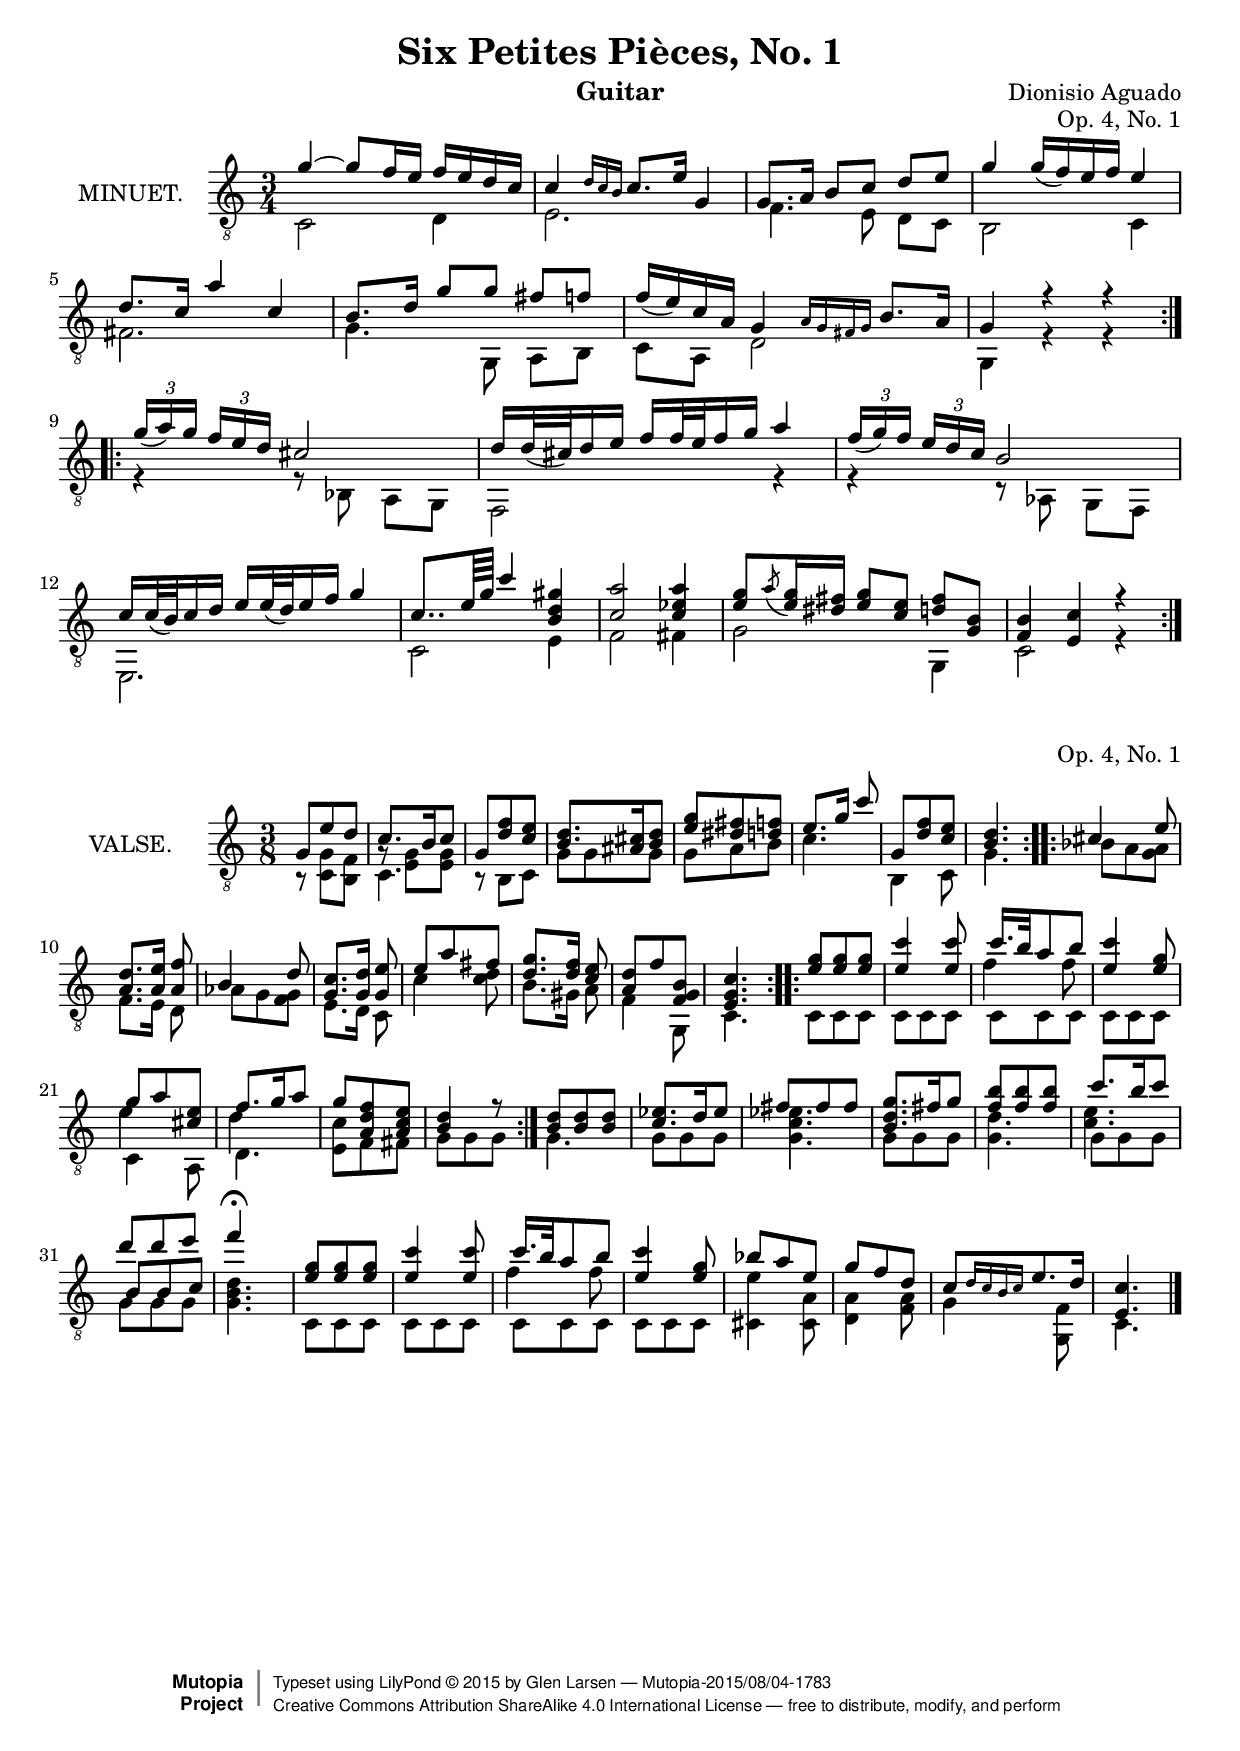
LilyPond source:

\version "2.18.2"

\header {
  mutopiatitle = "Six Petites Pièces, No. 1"
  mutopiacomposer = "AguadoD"
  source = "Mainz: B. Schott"
  % source = "Statens musikbibliotek - The Music Library of Sweden"
  % http://urn.kb.se/resolve?urn=urn:nbn:se:statensmusikverk-4033
  date = "1830"
  title = "Six Petites Pièces, No. 1"
  composer = "Dionisio Aguado"
  instrument = "Guitar"
  opus = "Op. 4, No. 1"
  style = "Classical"
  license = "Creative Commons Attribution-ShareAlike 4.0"
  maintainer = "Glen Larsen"
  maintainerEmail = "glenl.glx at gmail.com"

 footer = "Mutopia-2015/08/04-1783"
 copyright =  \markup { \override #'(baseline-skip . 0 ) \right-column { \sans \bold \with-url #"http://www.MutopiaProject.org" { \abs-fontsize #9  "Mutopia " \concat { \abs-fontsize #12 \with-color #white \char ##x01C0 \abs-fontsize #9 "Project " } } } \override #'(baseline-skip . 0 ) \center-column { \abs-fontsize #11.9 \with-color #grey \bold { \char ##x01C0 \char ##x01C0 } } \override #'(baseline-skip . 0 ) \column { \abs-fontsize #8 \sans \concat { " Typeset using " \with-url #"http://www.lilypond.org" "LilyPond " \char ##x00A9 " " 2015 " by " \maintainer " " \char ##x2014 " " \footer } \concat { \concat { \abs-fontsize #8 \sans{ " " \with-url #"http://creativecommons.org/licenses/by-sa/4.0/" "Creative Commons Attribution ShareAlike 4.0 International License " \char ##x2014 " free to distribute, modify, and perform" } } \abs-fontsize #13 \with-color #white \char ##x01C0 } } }
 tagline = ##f
}

\layout {
  indent = 72\pt
  short-indent = 0\mm
}

%%%
%%% First part: MINUET
%%%
mUpperVoice = \relative c'' {
  \voiceOne
  \slurDown
  \repeat volta 2 {
    g~ g8  f16 e f e d c |
    c4 \grace { d16[ c b] } c8. e16 g,4 |
    g8. a16 b8[ c] d e |
    g4 g16( f ) e f  e4 |
    d8. c16 a'4 c,4 |
    b8. d16 g8[ g] fis f |
    f16( e ) c a g4 \grace { a16[ g fis g] } b8. a16 |
    g4 r r |
  }
  \repeat volta 2 {
    \tuplet 3/2 { g'16([ a ) g] } \tuplet 3/2 { f[ e d] } cis2 |
    d16[ d32( cis ) d16 e] f[ f32 e f16 g] a4 |
    \tuplet 3/2 { f16([ g ) f] } \tuplet 3/2 { e[ d c] } b2 |
    c16[ c32( b ) c16 d] e[ e32( d ) e16 f] g4 |
    c,8..[ e64 g] c4 < gis d b > |
    < a c, >2 < a ees c >4 |
    < g e >8[ \acciaccatura { a8 } <g e >16 <dis fis>16] < g e >8[ < e c >8] < d fis >8[ < b g >8] |
    < f b >4 < e c' > r |
  }
}

mLowerVoice = \relative c {
  \voiceTwo
  \repeat volta 2 {
    c2 d4 |
    e2. |
    f4. e8 d[ c] |
    b2 c4 |
    fis2. |
    g4. g,8 a[ b] |
    c a d2 |
    g,4 r r |
  }
  \repeat volta 2 {
    r4 r8 bes a[ g] |
    f2 r4 |
    r4 r8 aes g[ f] |
    e2. |
    c'2 e4 |
    f2 fis4 |
    g2 g,4 |
    c2 r4 |
  }
}

%%%
%%% Second part: VALSE
%%%
vUpperVoice = \relative c' {
  \voiceOne
  \repeat volta 2 {
    g8 e' d |
    c8. b16 c8 |
    g8 <d' f> <c e> |
    <b d>8. <ais cis>16 <b d>8 |
    <e g> <dis fis> <d f> |
    e8.[ g16] c8 |
    g, <d' f> <c e> |
    <b d>4. |
  }
  \repeat volta 2 {
    cis4 e8 |
    <a, d>8.[ <a e'>16] <f' a,>8 |
    b,4 d8 |
    <c g>8.[ <g d'>16] <e' g,>8 |
    e a fis |
    <d g>8.[ <d f>16] <e c>8 |
    <a, d> f' <f, g b> |
    <e g c>4. |
  }
  \repeat volta 2 {
    <e' g>8 <e g>8 <e g>8 |
    <e c'>4 <e c'>8 |
    << { c'16. b32 a8 b } \\ { \shiftOn \stemDown f4 f8 } >> |
    <e c'>4 <e g>8  |
    g8 a <cis, e> |
    f8. g16 a8 |
    g8 <f d a> <e c a> |
    <d b>4 r8 |
  }
  <b d>8 <b d> <b d> |
  <c ees>8. d16 ees8 |
  fis8 fis fis |
  <b, d g>8. fis'16 g8 |
  <f b>8 <f b> <f b> |
  c'8. b16 c8 |
  d8 d e |
  f4\fermata s8 |
  <e, g>8 <e g> <e g> |
  <e c'>4 <e c'>8 |
  << { c'16. b32 a8 b } \\ { \shiftOn \stemDown f4 f8 } >> |
  <e c'>4 <e g>8 |
  bes'8 a e |
  g f d |
  c[ \grace { d16[ c b c] } e8. d16] |
  <c e,>4. |
  \bar "|."
}

vLowerVoice = \relative c {
  \voiceTwo
  \repeat volta 2 {
    r8 <g' c,> <f b,> |
    <<  { \stemDown c4. } \\ { g'8\rest <g e>8 <g e> } >> |
    r8 b, c |
    g' g g |
    g a b |
    c4. |
    b,4 c8 |
    g'4. |
  }
  \repeat volta 2 {
    bes8 a <g a> |
    f8.[ e16] d8 |
    aes' g <f g> |
    e8.[ d16] c8 |
    c'4 <c d>8 |
    b8.[ gis16] a8 |
    f4 g,8 |
    c4. |
  }
  \repeat volta 2 {
    c8 c c |
    c c c |
    c c c |
    c c c |
    << \stemDown { \shiftOn e'4 } \\ { c,4 a8 } >> |
    << \stemDown { \shiftOn d'4 } \\ { d,4. } >> |
    <c' e,>8 f, fis |
    g8 g8 g8 |
  }
  g4. |
  g8 g g |
  <g c ees>4. |
  g8 g g |
  <g d'>4. |
  << { \shiftOn \stemDown <c e>4. } \\ { g8 g g } >> |
  << { \shiftOn \stemUp b8 b c } \\ { g8 g g } >> |
  <g b d>4. |
  c,8 c c |
  c c c |
  c c c |
  c c c |
  <cis e'>4 <cis a'>8 |
  <d a'>4 <f a>8 |
  g4 <f g,>8 |
  c4. |
}

%%%
%%% SYSTEMS
%%%
\score {
  <<
    \new Staff = "minuet" \with {
      midiInstrument = #"acoustic guitar (nylon)"
      instrumentName = #"MINUET."
    } <<
      \clef "treble_8"
      \time 3/4
      \mergeDifferentlyHeadedOn
      \context Voice = "mUpperVoice" \mUpperVoice
      \context Voice = "mLowerVoice" \mLowerVoice
    >>
  >>
  \layout {}
  \midi {
    \tempo 4 = 100
  }
}

\score {
  <<
    \new Staff = "valse" \with {
      midiInstrument = #"acoustic guitar (nylon)"
      instrumentName = #"VALSE."
    } <<
      \clef "treble_8"
      \time 3/8
      \mergeDifferentlyHeadedOn
      \mergeDifferentlyDottedOn
      \context Voice = "vUpperVoice" \vUpperVoice
      \context Voice = "vLowerVoice" \vLowerVoice
    >>
  >>
  \layout {}
  \midi {
    \tempo 4 = 100
  }
}
